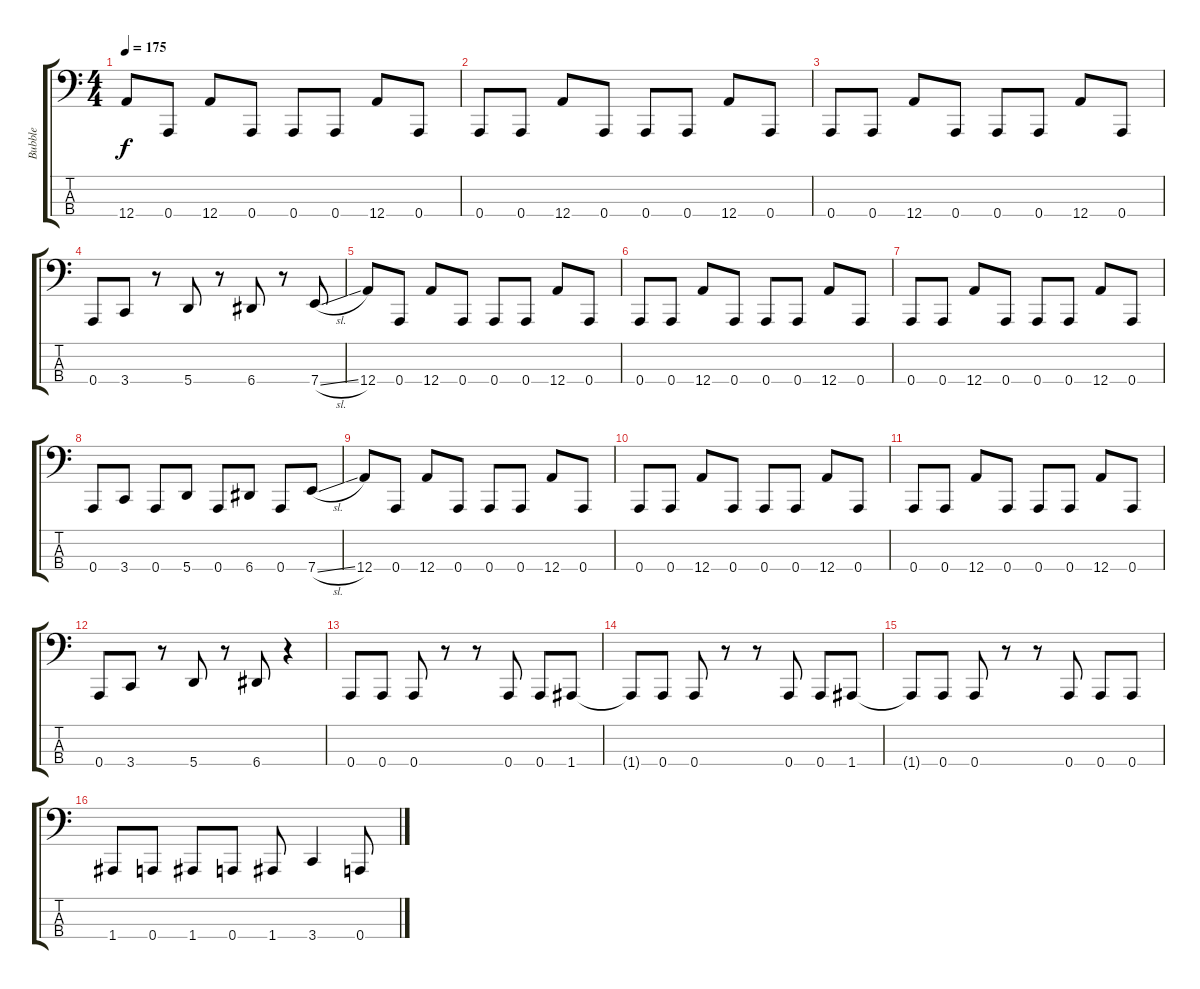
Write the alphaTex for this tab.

\track ("Bubble" "Bubble") {instrument electricbasspick}
\staff {score tabs}
\tuning (D2 A1 E1 A0) {hide}
\ts (4 4)
\tempo 175
\clef f4
\ks c
12.4.8{dy f} 0.4.8 12.4.8 0.4.8 0.4.8 0.4.8 12.4.8 0.4.8 |
0.4.8 0.4.8 12.4.8 0.4.8 0.4.8 0.4.8 12.4.8 0.4.8 |
0.4.8 0.4.8 12.4.8 0.4.8 0.4.8 0.4.8 12.4.8 0.4.8 |
0.4.8 3.4.8 r.8 5.4.8 r.8 6.4.8 r.8 7.4{sl}.8 |
12.4.8 0.4.8 12.4.8 0.4.8 0.4.8 0.4.8 12.4.8 0.4.8 |
0.4.8 0.4.8 12.4.8 0.4.8 0.4.8 0.4.8 12.4.8 0.4.8 |
0.4.8 0.4.8 12.4.8 0.4.8 0.4.8 0.4.8 12.4.8 0.4.8 |
0.4.8 3.4.8 0.4.8 5.4.8 0.4.8 6.4.8 0.4.8 7.4{sl}.8 |
12.4.8 0.4.8 12.4.8 0.4.8 0.4.8 0.4.8 12.4.8 0.4.8 |
0.4.8 0.4.8 12.4.8 0.4.8 0.4.8 0.4.8 12.4.8 0.4.8 |
0.4.8 0.4.8 12.4.8 0.4.8 0.4.8 0.4.8 12.4.8 0.4.8 |
0.4.8 3.4.8 r.8 5.4.8 r.8 6.4.8 r.4 |
0.4.8 0.4.8 0.4.8 r.8 r.8 0.4.8 0.4.8 1.4.8 |
1.4{t}.8 0.4.8 0.4.8 r.8 r.8 0.4.8 0.4.8 1.4.8 |
1.4{t}.8 0.4.8 0.4.8 r.8 r.8 0.4.8 0.4.8 0.4.8 |
1.4.8 0.4.8 1.4.8 0.4.8 1.4.8 3.4.4 0.4.8
